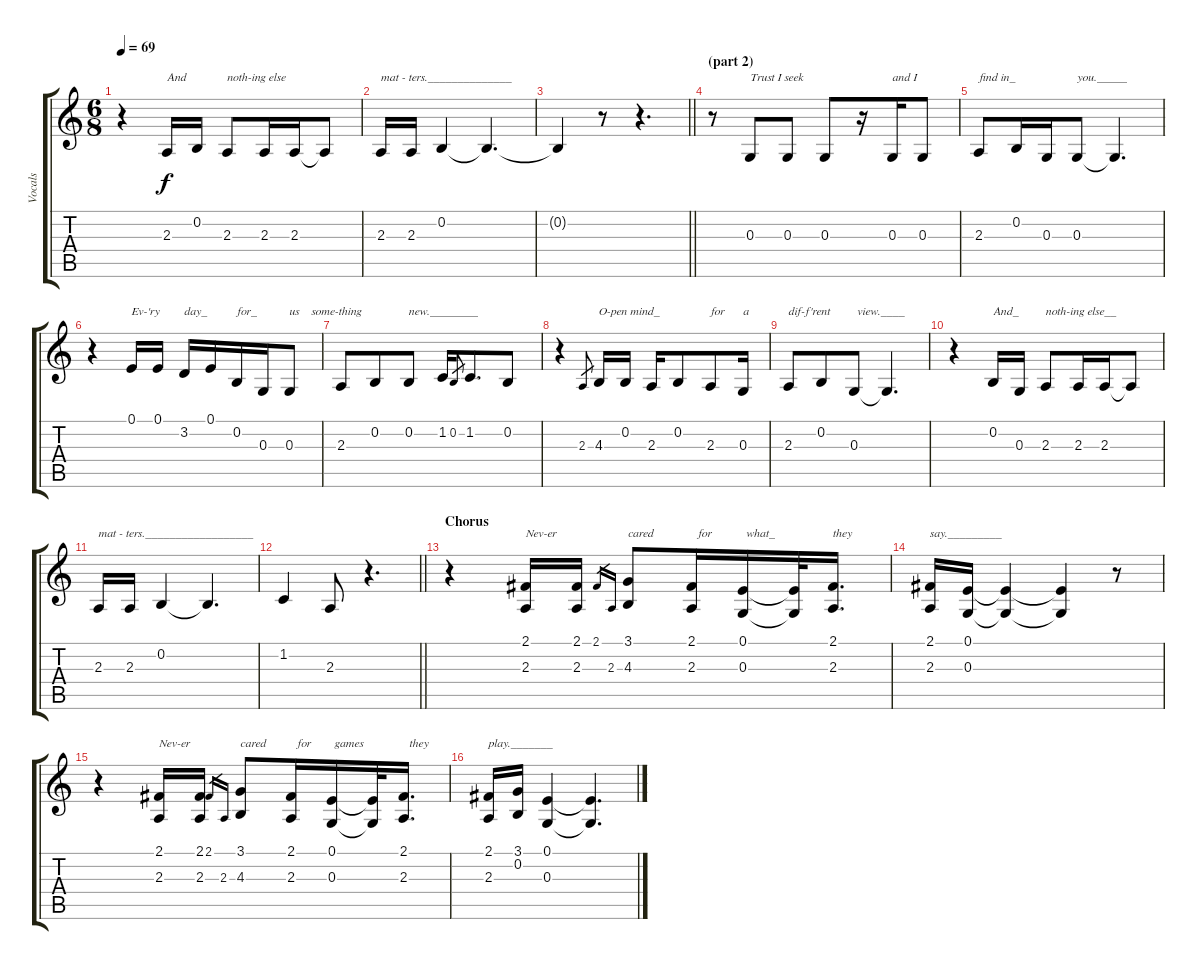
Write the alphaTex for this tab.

\track ("Vocals" "Vocals") {instrument violin}
\staff {score tabs}
\tuning (E4 B3 G3 D3 A2 E2) {hide}
\ts (6 8)
\tempo 69
\clef g2
\ks c
r.4{dy f} 2.3.16{txt "And"} 0.2.16 2.3.8{txt "noth-ing else"} 2.3.16 2.3.16 2.3{t}.8 |
2.3.16{txt "mat - ters.______________"} 2.3.16 0.2.4 0.2{t}.4{d} |
\barLineRight lightlight
0.2{t}.4 r.8 r.4{d} |
\section ("" "(part 2)")
r.8 0.3.8{txt "Trust I seek"} 0.3.8 0.3.8 r.16 0.3.16{txt "and I"} 0.3.8 |
2.3.8{txt "find in_"} 0.2.16 0.3.16 0.3.8{txt "you._____"} 0.3{t}.4{d} |
r.4 0.1.16{txt "Ev-'ry"} 0.1.16 3.2.16{txt "day_"} 0.1.16 0.2.16{txt "for_"} 0.3.16 0.3.8{txt "us    some-thing"} |
2.3.8 0.2.8 0.2.8{txt "new.________"} 1.2.16 0.2.8{gr} 1.2.8{d} 0.2.8 |
r.4 2.3.8{gr} 4.3.16{txt "O-pen mind_"} 0.2.16 2.3.16 0.2.8 2.3.8{txt "for"} 0.3.16{txt "a"} |
2.3.8{txt "dif-f'rent"} 0.2.8 0.3.8{txt " view.____"} 0.3{t}.4{d} |
r.4 0.2.16{txt "And_"} 0.3.16 2.3.8{txt "noth-ing else__"} 2.3.16 2.3.16 2.3{t}.8 |
2.3.16{txt "mat - ters.__________________"} 2.3.16 0.2.4 0.2{t}.4{d} |
\barLineRight lightlight
1.2.4 2.3.8 r.4{d} |
\section ("" "Chorus")
r.4 (2.1 2.3).16{txt "Nev-er"} (2.1 2.3).16 2.1.16{gr} 2.3.16{gr} (3.1 4.3).8{txt "cared"} (2.1 2.3).16{txt "  for"} (0.1 0.3).16{txt " what_"} (0.1{t} 0.3{t}).32 (2.1 2.3).16{d txt "they"} |
(2.1 2.3).16{txt "say._________"} (0.1 0.3).16 (0.1{t} 0.3{t}).4 (0.1{t} 0.3{t}).4 r.8 |
r.4 (2.1 2.3).16{txt "Nev-er"} (2.1 2.3).16 2.1.16{gr} 2.3.16{gr} (3.1 4.3).8{txt "cared"} (2.1 2.3).16{txt "  for"} (0.1 0.3).16{txt " games"} (0.1{t} 0.3{t}).32 (2.1 2.3).16{d txt "  they"} |
(2.1 2.3).16{txt "play._______"} (3.1 0.2).16 (0.1 0.3).4 (0.1{t} 0.3{t}).4{d}
